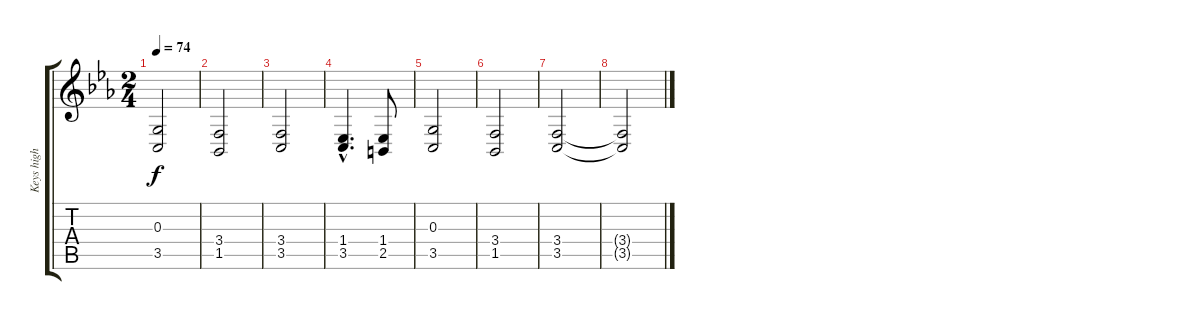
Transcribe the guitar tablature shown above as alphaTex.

\track ("Keys high" "Keys high") {instrument stringensemble1}
\staff {score tabs}
\tuning (E4 B3 G3 D3 A2 E2) {hide}
\ts (2 4)
\tempo 74
\clef g2
\ks eb
(0.3 3.5).2{dy f} |
(3.4 1.5).2 |
(3.4 3.5).2 |
(1.4{hac} 3.5{hac}).4{d} (1.4 2.5).8 |
(0.3 3.5).2 |
(3.4 1.5).2 |
(3.4 3.5).2 |
(3.4{t} 3.5{t}).2
